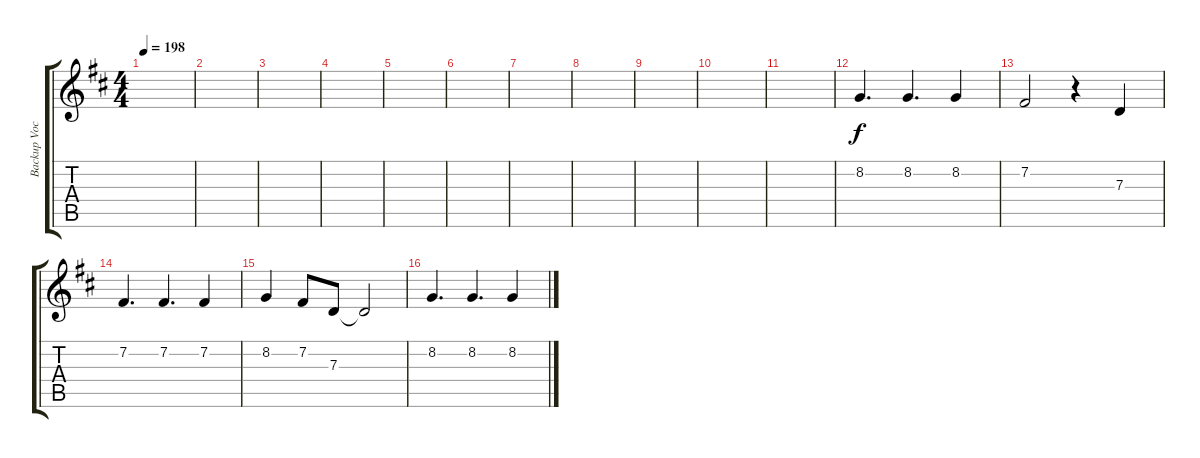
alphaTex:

\track ("Backup Vocals" "Backup Voc") {instrument synthvoice}
\staff {score tabs}
\tuning (E4 B3 G3 D3 A2 E2) {hide}
\ts (4 4)
\tempo 198
\clef g2
\ks bminor
|
|
|
|
|
|
|
|
|
|
|
8.2.4{d} 8.2.4{d} 8.2.4 |
7.2.2 r.4 7.3.4 |
7.2.4{d} 7.2.4{d} 7.2.4 |
8.2.4 7.2.8 7.3.8 7.3{t}.2 |
8.2.4{d} 8.2.4{d} 8.2.4
